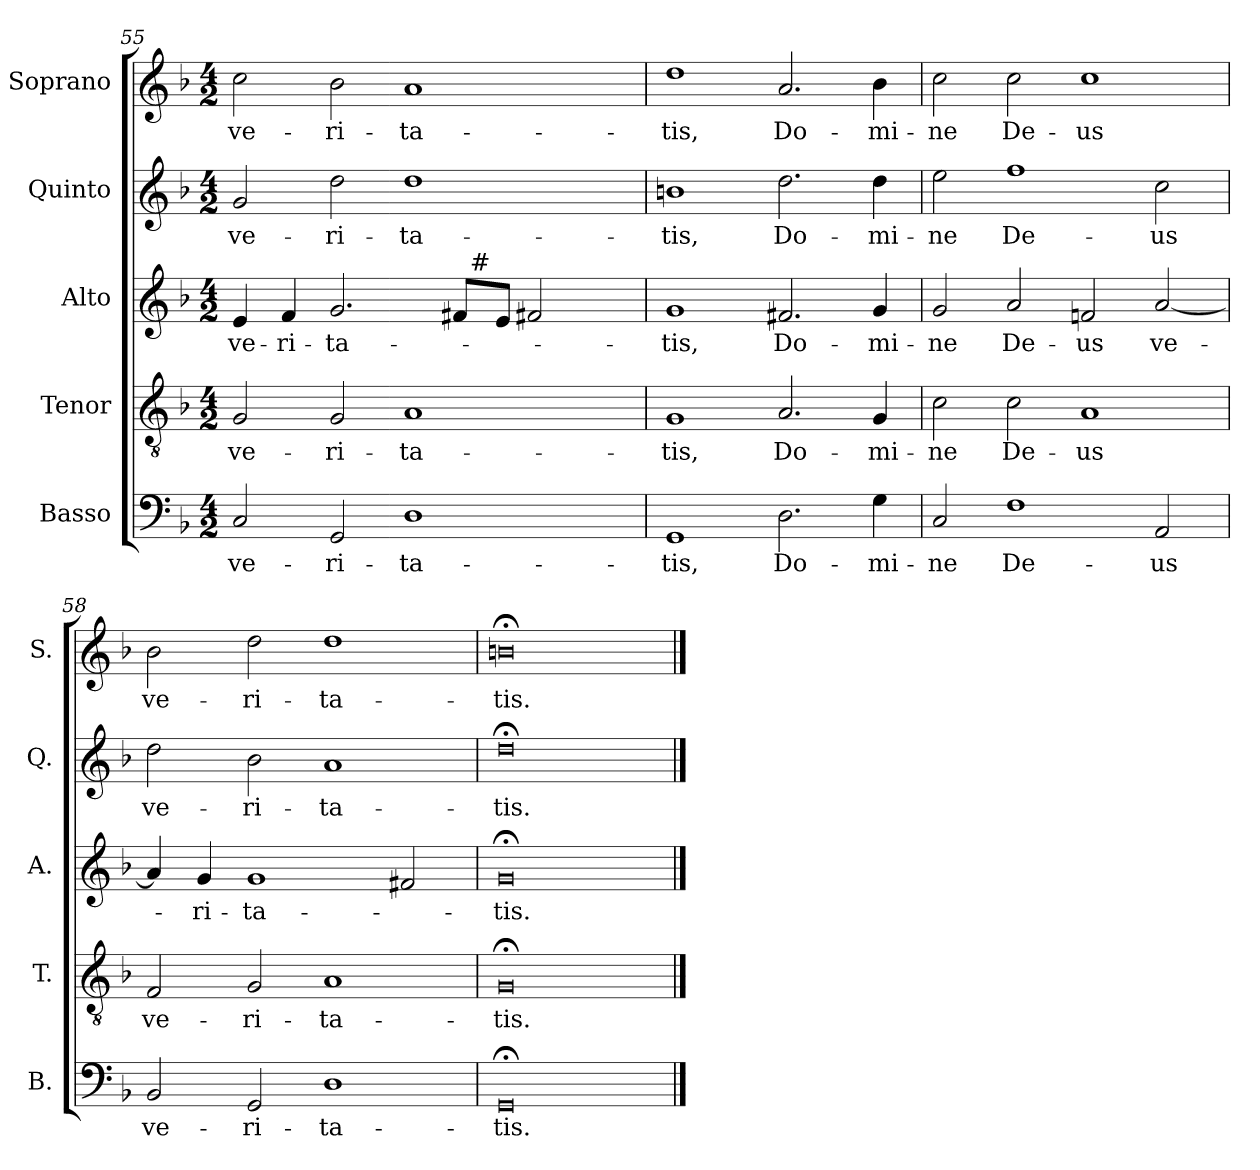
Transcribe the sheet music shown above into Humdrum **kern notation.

**kern	**text	**kern	**text	**kern	**text	**kern	**text	**kern	**text
*part5	*part5	*part4	*part4	*part3	*part3	*part2	*part2	*part1	*part1
*staff5	*staff5	*staff4	*staff4	*staff3	*staff3	*staff2	*staff2	*staff1	*staff1
*I"Basso	*	*I"Tenor	*	*I"Alto	*	*I"Quinto	*	*I"Soprano	*
*I'B.	*	*I'T.	*	*I'A.	*	*I'Q.	*	*I'S.	*
*clefF4	*	*clefGv2	*	*clefG2	*	*clefG2	*	*clefG2	*
*	*	*ITrd7c12	*	*	*	*	*	*	*
*k[b-]	*	*k[b-]	*	*k[b-]	*	*k[b-]	*	*k[b-]	*
*F:	*	*F:	*	*F:	*	*F:	*	*F:	*
*M4/2	*	*M4/2	*	*M4/2	*	*M4/2	*	*M4/2	*
=55	=55	=55	=55	=55	=55	=55	=55	=55	=55
!	!LO:LY:b:color=#000000	!	!	!	!	!	!	!	!
!	!	!	!LO:LY:b:color=#000000	!	!	!	!	!	!
!	!	!	!	!	!LO:LY:b:color=#000000	!	!	!	!
!	!	!	!	!	!	!	!LO:LY:b:color=#000000	!	!
!	!	!	!	!	!	!	!	!	!LO:LY:b:color=#000000
*	*	*	*	*^	*	*	*	*	*
2Ci/	ve-	2GGi/	ve-	4ei/	1ryy	ve-	2gi/	ve-	2cci\	ve-
!	!	!	!	!	!	!LO:LY:b:color=#000000	!	!	!	!
.	.	.	.	4fi/	.	-ri-	.	.	.	.
!	!LO:LY:b:color=#000000	!	!	!	!	!	!	!	!	!
!	!	!	!LO:LY:b:color=#000000	!	!	!	!	!	!	!
!	!	!	!	!	!	!LO:LY:b:color=#000000	!	!	!	!
!	!	!	!	!	!	!	!	!LO:LY:b:color=#000000	!	!
!	!	!	!	!	!	!	!	!	!	!LO:LY:b:color=#000000
2GGi/	-ri-	2GGi/	-ri-	2.gi/	.	-ta-	2ddi\	-ri-	2b-i\	-ri-
!	!LO:LY:b:color=#000000	!	!	!	!	!	!	!	!	!
!	!	!	!LO:LY:b:color=#000000	!	!	!	!	!	!	!
!	!	!	!	!	!	!	!	!LO:LY:b:color=#000000	!	!
!	!	!	!	!	!	!	!	!	!	!LO:LY:b:color=#000000
1Di	-ta-	1AAi	-ta-	.	4ryy	.	1ddi	-ta-	1ai	-ta-
.	.	.	.	8f#i/L	32ryy	.	.	.	.	.
.	.	.	.	.	256ryy	.	.	.	.	.
!	!	!	!	!	!LO:TX:a:t=#	!	!	!	!	!
.	.	.	.	.	2ryy	.	.	.	.	.
.	.	.	.	8ei/J	.	.	.	.	.	.
.	.	.	.	2f#Xi/	.	.	.	.	.	.
.	.	.	.	.	8ryy	.	.	.	.	.
.	.	.	.	.	16ryy	.	.	.	.	.
.	.	.	.	.	64..ryy	.	.	.	.	.
*	*	*	*	*v	*v	*	*	*	*	*
=56	=56	=56	=56	=56	=56	=56	=56	=56	=56
*	*	*	*	*^	*	*	*	*	*
!	!LO:LY:b:color=#000000	!	!	!	!	!	!	!	!	!
*	*	*	*	*v	*v	*	*	*	*	*
*	*	*	*	*^	*	*	*	*	*
!	!	!	!LO:LY:b:color=#000000	!	!	!	!	!	!	!
*	*	*	*	*v	*v	*	*	*	*	*
*	*	*	*	*^	*	*	*	*	*
!	!	!	!	!	!	!LO:LY:b:color=#000000	!	!	!	!
*	*	*	*	*v	*v	*	*	*	*	*
*	*	*	*	*^	*	*	*	*	*
!	!	!	!	!	!	!	!	!LO:LY:b:color=#000000	!	!
*	*	*	*	*v	*v	*	*	*	*	*
*	*	*	*	*^	*	*	*	*	*
!	!	!	!	!	!	!	!	!	!	!LO:LY:b:color=#000000
*	*	*	*	*v	*v	*	*	*	*	*
1GGi	-tis,	1GGi	-tis,	1gi	-tis,	1bni	-tis,	1ddi	-tis,
!	!LO:LY:b:color=#000000	!	!	!	!	!	!	!	!
!	!	!	!LO:LY:b:color=#000000	!	!	!	!	!	!
!	!	!	!	!	!LO:LY:b:color=#000000	!	!	!	!
!	!	!	!	!	!	!	!LO:LY:b:color=#000000	!	!
!	!	!	!	!	!	!	!	!	!LO:LY:b:color=#000000
2.Di\	Do-	2.AAi/	Do-	2.f#Xi/	Do-	2.ddi\	Do-	2.ai/	Do-
!	!LO:LY:b:color=#000000	!	!	!	!	!	!	!	!
!	!	!	!LO:LY:b:color=#000000	!	!	!	!	!	!
!	!	!	!	!	!LO:LY:b:color=#000000	!	!	!	!
!	!	!	!	!	!	!	!LO:LY:b:color=#000000	!	!
!	!	!	!	!	!	!	!	!	!LO:LY:b:color=#000000
4Gi\	-mi-	4GGi/	-mi-	4gi/	-mi-	4ddi\	-mi-	4b-i\	-mi-
=57	=57	=57	=57	=57	=57	=57	=57	=57	=57
!	!LO:LY:b:color=#000000	!	!	!	!	!	!	!	!
!	!	!	!LO:LY:b:color=#000000	!	!	!	!	!	!
!	!	!	!	!	!LO:LY:b:color=#000000	!	!	!	!
!	!	!	!	!	!	!	!LO:LY:b:color=#000000	!	!
!	!	!	!	!	!	!	!	!	!LO:LY:b:color=#000000
2Ci/	-ne	2Ci\	-ne	2gi/	-ne	2eei\	-ne	2cci\	-ne
!	!LO:LY:b:color=#000000	!	!	!	!	!	!	!	!
!	!	!	!LO:LY:b:color=#000000	!	!	!	!	!	!
!	!	!	!	!	!LO:LY:b:color=#000000	!	!	!	!
!	!	!	!	!	!	!	!LO:LY:b:color=#000000	!	!
!	!	!	!	!	!	!	!	!	!LO:LY:b:color=#000000
1Fi	De-	2Ci\	De-	2ai/	De-	1ffi	De-	2cci\	De-
!	!	!	!LO:LY:b:color=#000000	!	!	!	!	!	!
!	!	!	!	!	!LO:LY:b:color=#000000	!	!	!	!
!	!	!	!	!	!	!	!	!	!LO:LY:b:color=#000000
.	.	1AAi	-us	2fni/	-us	.	.	1cci	-us
!	!LO:LY:b:color=#000000	!	!	!	!	!	!	!	!
!	!	!	!	!	!LO:LY:b:color=#000000	!	!	!	!
!	!	!	!	!	!	!	!LO:LY:b:color=#000000	!	!
2AAi/	-us	.	.	[2ai/	ve-	2cci\	-us	.	.
=58	=58	=58	=58	=58	=58	=58	=58	=58	=58
!	!LO:LY:b:color=#000000	!	!	!	!	!	!	!	!
!	!	!	!LO:LY:b:color=#000000	!	!	!	!	!	!
!	!	!	!	!	!	!	!LO:LY:b:color=#000000	!	!
!	!	!	!	!	!	!	!	!	!LO:LY:b:color=#000000
2BB-i/	ve-	2FFi/	ve-	4ai/]	.	2ddi\	ve-	2b-i\	ve-
!	!	!	!	!	!LO:LY:b:color=#000000	!	!	!	!
.	.	.	.	4gi/	-ri-	.	.	.	.
!	!LO:LY:b:color=#000000	!	!	!	!	!	!	!	!
!	!	!	!LO:LY:b:color=#000000	!	!	!	!	!	!
!	!	!	!	!	!LO:LY:b:color=#000000	!	!	!	!
!	!	!	!	!	!	!	!LO:LY:b:color=#000000	!	!
!	!	!	!	!	!	!	!	!	!LO:LY:b:color=#000000
2GGi/	-ri-	2GGi/	-ri-	1gi	-ta-	2b-i\	-ri-	2ddi\	-ri-
!	!LO:LY:b:color=#000000	!	!	!	!	!	!	!	!
!	!	!	!LO:LY:b:color=#000000	!	!	!	!	!	!
!	!	!	!	!	!	!	!LO:LY:b:color=#000000	!	!
!	!	!	!	!	!	!	!	!	!LO:LY:b:color=#000000
1Di	-ta-	1AAi	-ta-	.	.	1ai	-ta-	1ddi	-ta-
.	.	.	.	2f#Xi/	.	.	.	.	.
=59	=59	=59	=59	=59	=59	=59	=59	=59	=59
!	!LO:LY:b:color=#000000	!	!	!	!	!	!	!	!
!	!	!	!LO:LY:b:color=#000000	!	!	!	!	!	!
!	!	!	!	!	!LO:LY:b:color=#000000	!	!	!	!
!	!	!	!	!	!	!	!LO:LY:b:color=#000000	!	!
!	!	!	!	!	!	!	!	!	!LO:LY:b:color=#000000
0GG;i	-tis.	0GG;i	-tis.	0g;i	-tis.	0dd;i	-tis.	0bn;i	-tis.
==	==	==	==	==	==	==	==	==	==
*-	*-	*-	*-	*-	*-	*-	*-	*-	*-
